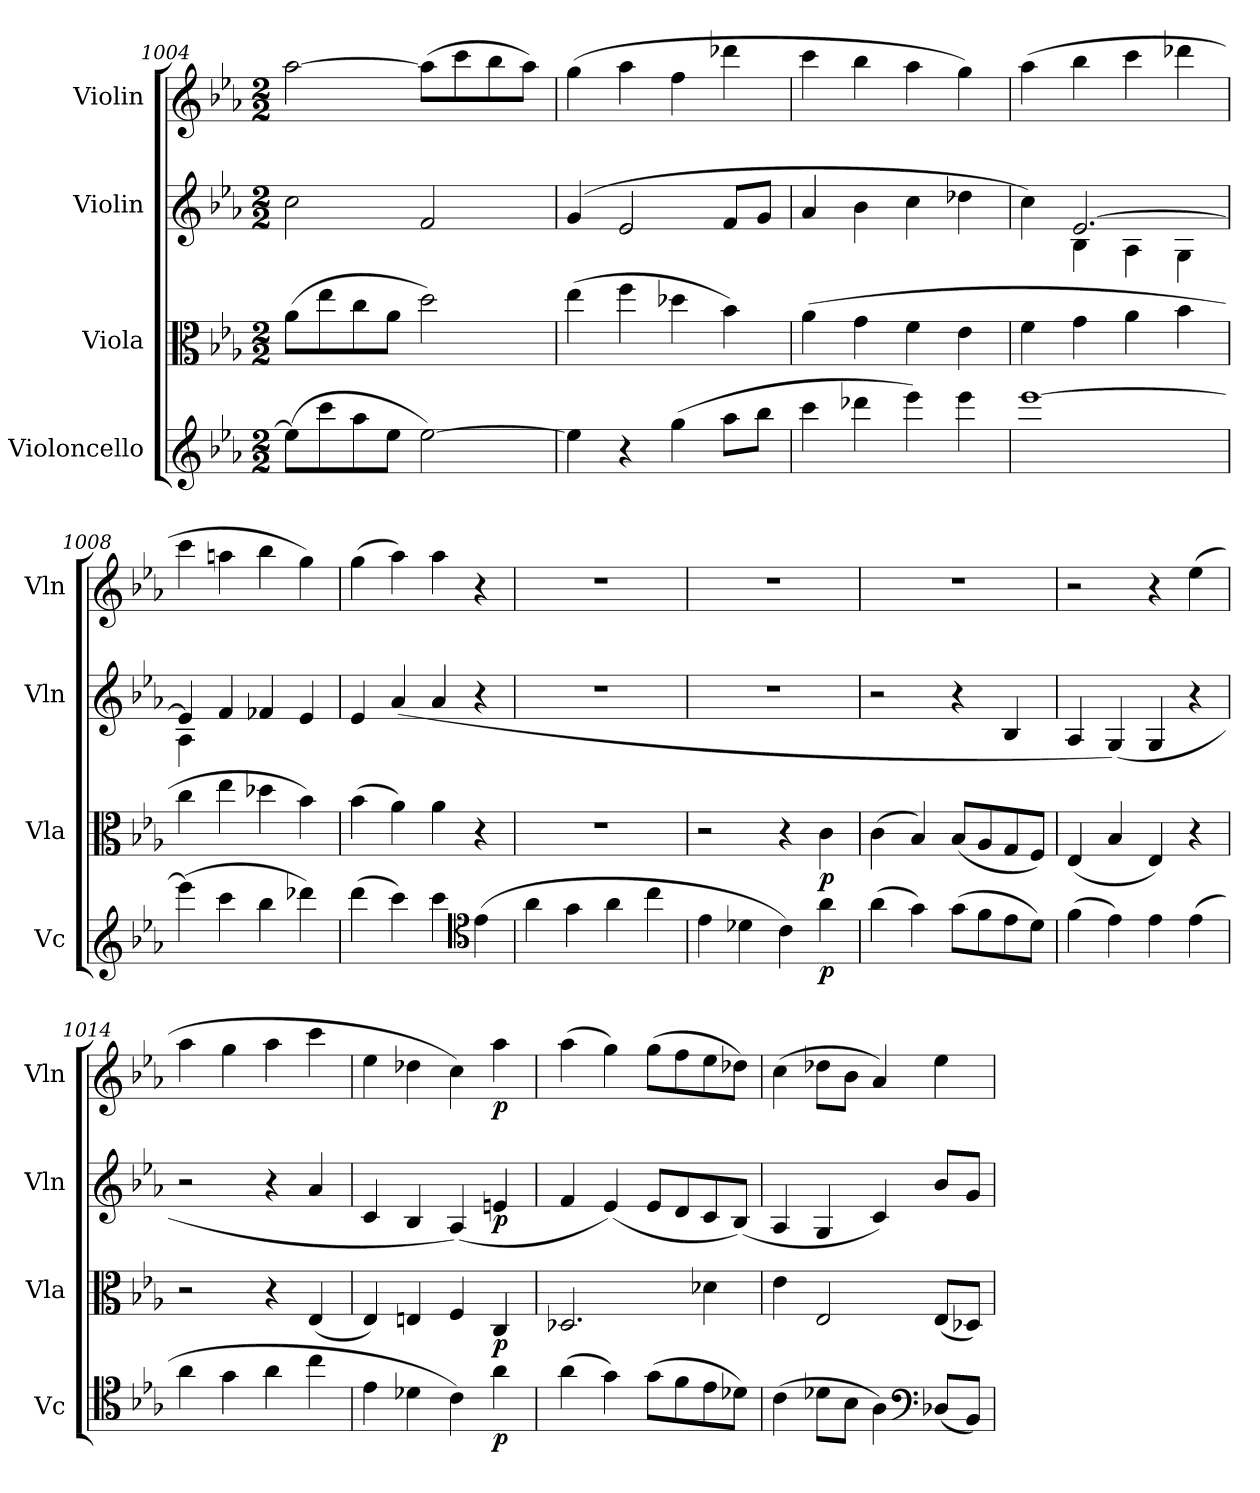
**kern	**dynam	**kern	**dynam	**kern	**dynam	**kern	**dynam
*part4	*part4	*part3	*part3	*part2	*part2	*part1	*part1
*staff4	*staff4	*staff3	*staff3	*staff2	*staff2	*staff1	*staff1
*I"Violoncello	*	*I"Viola	*	*I"Violin	*	*I"Violin	*
*I'Vc	*	*I'Vla	*	*I'Vln	*	*I'Vln	*
*clefG2	*	*clefC3	*	*clefG2	*	*clefG2	*
*k[b-e-a-]	*	*k[b-e-a-]	*	*k[b-e-a-]	*	*k[b-e-a-]	*
*M2/2	*	*M2/2	*	*M2/2	*	*M2/2	*
=1004	=1004	=1004	=1004	=1004	=1004	=1004	=1004
(8ee-\L]	.	(8a-\L	.	2cc	.	[2aa-	.
8ccc\	.	8ee-\	.	.	.	.	.
8aa-\	.	8cc\	.	.	.	.	.
8ee-\J	.	8a-\J	.	.	.	.	.
[2ee-)	.	2dd)	.	2f	.	(8aa-\L]	.
.	.	.	.	.	.	8ccc\	.
.	.	.	.	.	.	8bb-\	.
.	.	.	.	.	.	8aa-\J)	.
=1005	=1005	=1005	=1005	=1005	=1005	=1005	=1005
4ee-]	.	(4ee-	.	(4g	.	(4gg	.
4r	.	4ff	.	2e-	.	4aa-	.
(4gg	.	4dd-X	.	.	.	4ff	.
8aa-\L	.	4b-)	.	8f/L	.	4ddd-X	.
8bb-\J	.	.	.	8g/J	.	.	.
=1006	=1006	=1006	=1006	=1006	=1006	=1006	=1006
4ccc	.	(4a-	.	4a-	.	4ccc	.
4ddd-X	.	4g	.	4b-	.	4bb-	.
4eee-)	.	4f	.	4cc	.	4aa-	.
4eee-	.	4e-	.	4dd-X	.	4gg)	.
=1007	=1007	=1007	=1007	=1007	=1007	=1007	=1007
*	*	*	*	*^	*	*	*
[1eee-	.	4f	.	4cc)	4ryy	.	(4aa-	.
.	.	4g	.	[2.e-	4B-	.	4bb-	.
.	.	4a-	.	.	4A-	.	4ccc	.
.	.	4b-	.	.	4G	.	4ddd-X	.
=1008	=1008	=1008	=1008	=1008	=1008	=1008	=1008	=1008
(4eee-]	.	4cc	.	4e-]	4A-	.	4ccc	.
4ccc	.	4ee-	.	4f	2.ryy	.	4aan	.
4bb-	.	4dd-X	.	4f-X	.	.	4bb-	.
4ddd-X)	.	4b-)	.	4e-	.	.	4gg)	.
*	*	*	*	*v	*v	*	*	*
=1009	=1009	=1009	=1009	=1009	=1009	=1009	=1009
(4ddd	.	(4b-	.	4e-	.	(4gg	.
4ccc)	.	4a-)	.	(4a-	.	4aa-)	.
4ccc	.	4a-	.	4a-	.	4aa-	.
*clefC4	*	*	*	*	*	*	*
(4e-	.	4r	.	4r	.	4r	.
=1010	=1010	=1010	=1010	=1010	=1010	=1010	=1010
4a-	.	1r	.	1r	.	1r	.
4g	.	.	.	.	.	.	.
4a-	.	.	.	.	.	.	.
4cc	.	.	.	.	.	.	.
=1011	=1011	=1011	=1011	=1011	=1011	=1011	=1011
4e-	.	2r	.	1r	.	1r	.
4d-X	.	.	.	.	.	.	.
4c)	.	4r	.	.	.	.	.
4a-	p	4c	p	.	.	.	.
=1012	=1012	=1012	=1012	=1012	=1012	=1012	=1012
(4a-	.	(4c	.	2r	.	1r	.
4g)	.	4B-)	.	.	.	.	.
(8g\L	.	(8B-/L	.	4r	.	.	.
8f\	.	8A-/	.	.	.	.	.
8e-\	.	8G/	.	4B-	.	.	.
8d\J)	.	8F/J)	.	.	.	.	.
=1013	=1013	=1013	=1013	=1013	=1013	=1013	=1013
(4f	.	(4E-	.	4A-	.	2r	.
4e-)	.	4B-	.	(4G)	.	.	.
4e-	.	4E-)	.	4G	.	4r	.
(4e-	.	4r	.	4r	.	(4ee-	.
=1014	=1014	=1014	=1014	=1014	=1014	=1014	=1014
4a-	.	2r	.	2r	.	4aa-	.
4g	.	.	.	.	.	4gg	.
4a-	.	4r	.	4r	.	4aa-	.
4cc	.	(4E-	.	4a-	.	4ccc	.
=1015	=1015	=1015	=1015	=1015	=1015	=1015	=1015
4e-	.	4E-)	.	4c	.	4ee-	.
4d-X	.	4En	.	4B-	.	4dd-X	.
4c)	.	4F	.	(4A-)	.	4cc)	.
4a-	p	4C	p	4en	p	4aa-	p
=1016	=1016	=1016	=1016	=1016	=1016	=1016	=1016
(4a-	.	2.D-X	.	4f	.	(4aa-	.
4g)	.	.	.	(4e-)	.	4gg)	.
(8g\L	.	.	.	8e-/L	.	(8gg\L	.
8f\	.	.	.	8d/	.	8ff\	.
8e-\	.	4d-X	.	8c/	.	8ee-\	.
8d-X\J)	.	.	.	(8B-/J)	.	8dd-X\J)	.
=1017	=1017	=1017	=1017	=1017	=1017	=1017	=1017
(4c	.	4e-	.	4A-	.	(4cc	.
8d-X\L	.	2E-	.	4G	.	8dd-X\L	.
8B-\J	.	.	.	.	.	8b-\J	.
4A-)	.	.	.	4c)	.	4a-)	.
*clefF4	*	*	*	*	*	*	*
(8D-X/L	.	(8E-/L	.	8b-/L	.	4ee-	.
8BB-/J)	.	8D-X/J)	.	8g/J	.	.	.
=	=	=	=	=	=	=	=
*-	*-	*-	*-	*-	*-	*-	*-
